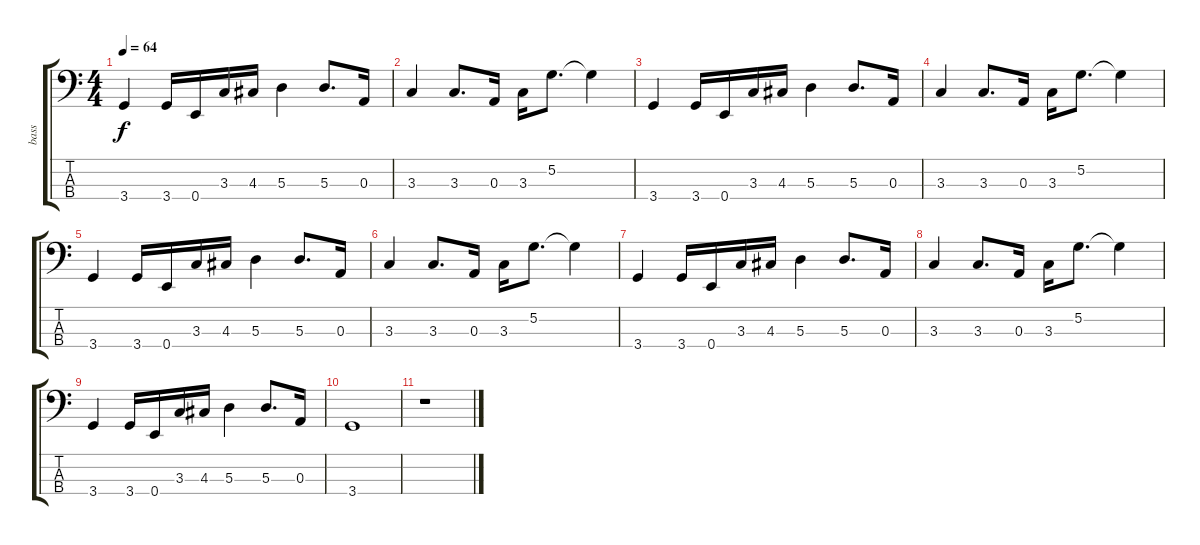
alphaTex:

\track ("bass" "bass") {instrument electricbassfinger}
\staff {score tabs}
\tuning (G2 D2 A1 E1) {hide}
\ts (4 4)
\tempo 64
\clef f4
\ks c
3.4.4{dy f} 3.4.16 0.4.16 3.3.16 4.3.16 5.3.4 5.3.8{d} 0.3.16 |
3.3.4 3.3.8{d} 0.3.16 3.3.16 5.2.8{d} 5.2{t}.4 |
3.4.4 3.4.16 0.4.16 3.3.16 4.3.16 5.3.4 5.3.8{d} 0.3.16 |
3.3.4 3.3.8{d} 0.3.16 3.3.16 5.2.8{d} 5.2{t}.4 |
3.4.4 3.4.16 0.4.16 3.3.16 4.3.16 5.3.4 5.3.8{d} 0.3.16 |
3.3.4 3.3.8{d} 0.3.16 3.3.16 5.2.8{d} 5.2{t}.4 |
3.4.4 3.4.16 0.4.16 3.3.16 4.3.16 5.3.4 5.3.8{d} 0.3.16 |
3.3.4 3.3.8{d} 0.3.16 3.3.16 5.2.8{d} 5.2{t}.4 |
3.4.4 3.4.16 0.4.16 3.3.16 4.3.16 5.3.4 5.3.8{d} 0.3.16 |
3.4.1 |
r.1
